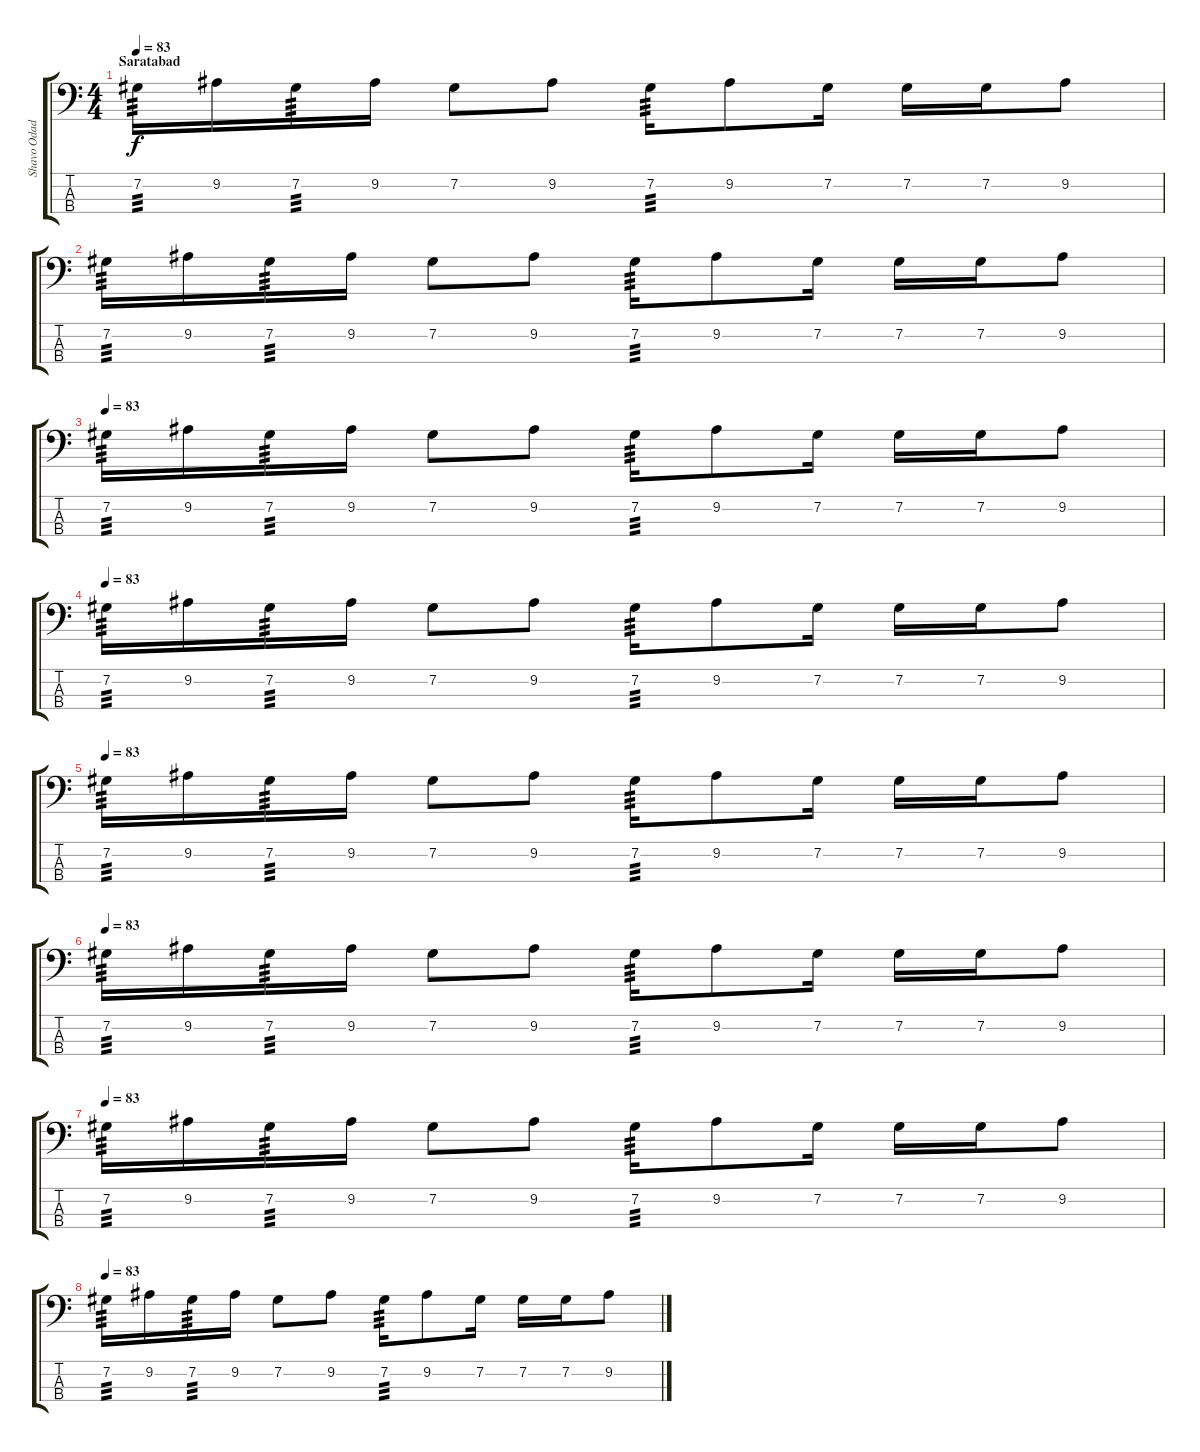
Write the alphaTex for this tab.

\track ("Shavo Odadjian" "Shavo Odad") {instrument electricbassfinger}
\staff {score tabs}
\tuning (Gb2 Db2 Ab1 Db1) {hide}
\ts (4 4)
\section ("" "Saratabad")
\tempo 83
\clef f4
\ks c
7.2.16{tp 3 dy f volume 12} 9.2.16 7.2.16{tp 3} 9.2.16 7.2.8 9.2.8 7.2.16{tp 3} 9.2.8 7.2.16 7.2.16 7.2.16 9.2.8 |
7.2.16{tp 3} 9.2.16 7.2.16{tp 3} 9.2.16 7.2.8 9.2.8 7.2.16{tp 3} 9.2.8 7.2.16 7.2.16 7.2.16 9.2.8 |
\tempo 83
7.2.16{tp 3} 9.2.16 7.2.16{tp 3} 9.2.16 7.2.8 9.2.8 7.2.16{tp 3} 9.2.8 7.2.16 7.2.16 7.2.16 9.2.8 |
\tempo 83
7.2.16{tp 3} 9.2.16 7.2.16{tp 3} 9.2.16 7.2.8 9.2.8 7.2.16{tp 3} 9.2.8 7.2.16 7.2.16 7.2.16 9.2.8 |
\tempo 83
7.2.16{tp 3} 9.2.16 7.2.16{tp 3} 9.2.16 7.2.8 9.2.8 7.2.16{tp 3} 9.2.8 7.2.16 7.2.16 7.2.16 9.2.8 |
\tempo 83
7.2.16{tp 3} 9.2.16 7.2.16{tp 3} 9.2.16 7.2.8 9.2.8 7.2.16{tp 3} 9.2.8 7.2.16 7.2.16 7.2.16 9.2.8 |
\tempo 83
7.2.16{tp 3} 9.2.16 7.2.16{tp 3} 9.2.16 7.2.8 9.2.8 7.2.16{tp 3} 9.2.8 7.2.16 7.2.16 7.2.16 9.2.8 |
\tempo 83
7.2.16{tp 3} 9.2.16 7.2.16{tp 3} 9.2.16 7.2.8 9.2.8 7.2.16{tp 3} 9.2.8 7.2.16 7.2.16 7.2.16 9.2.8
